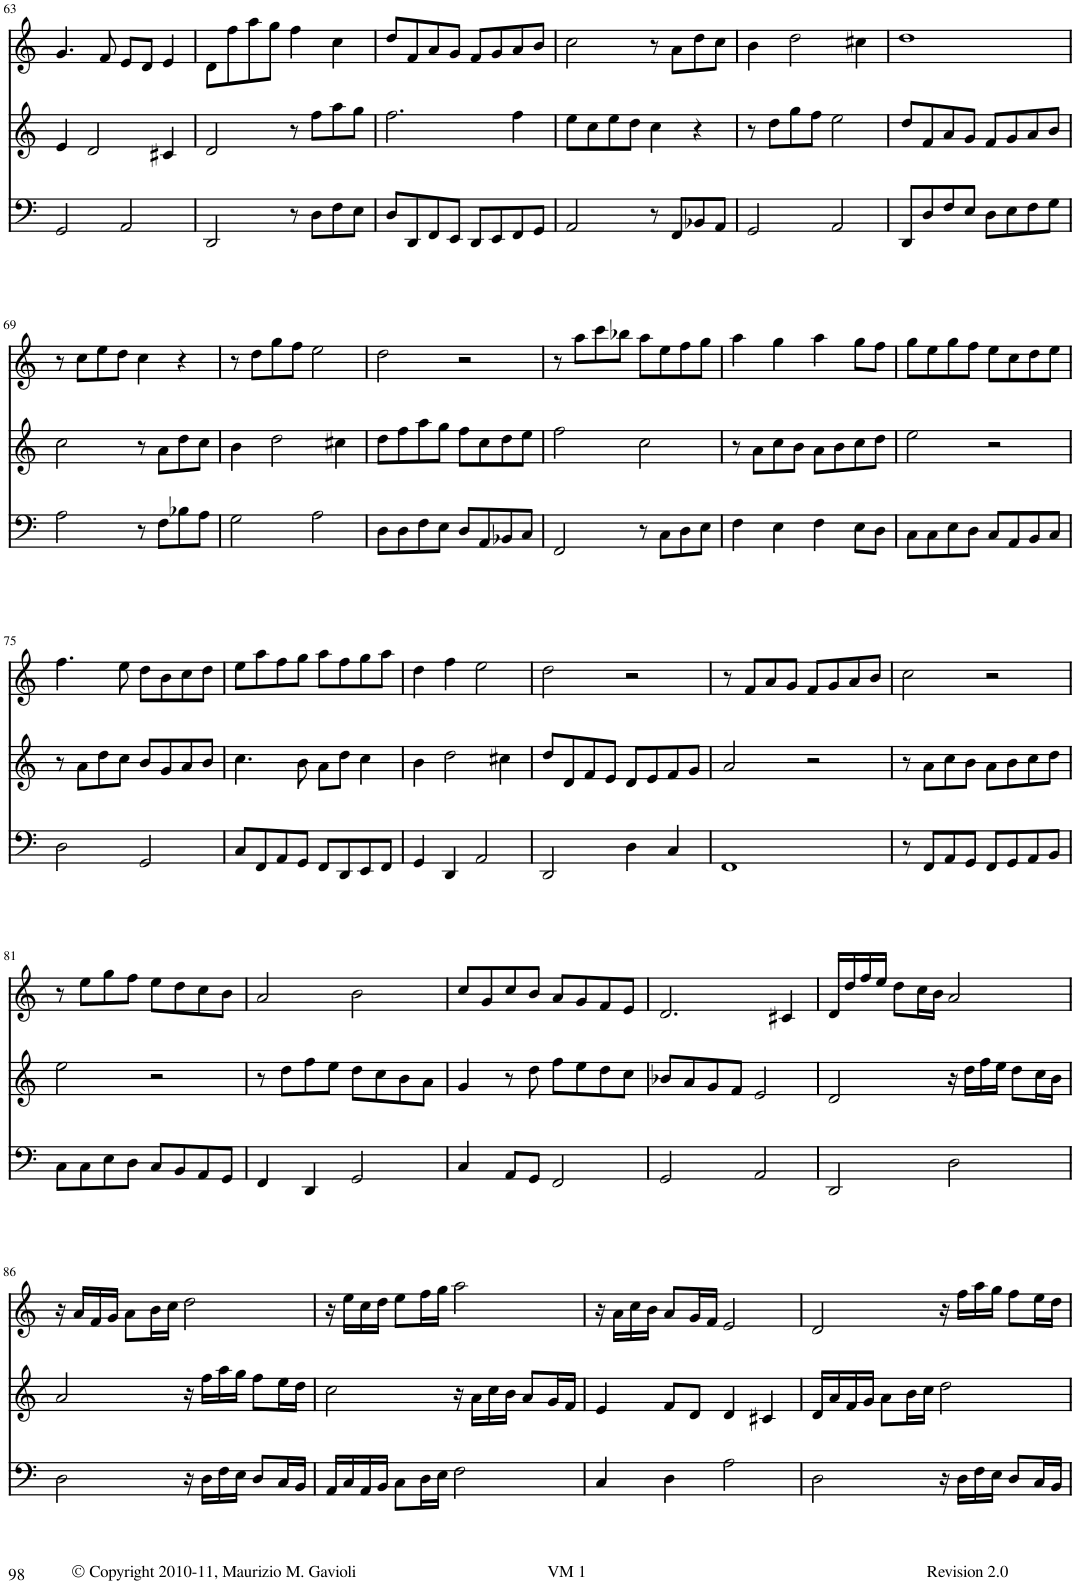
**kern	**kern	**kern
*part3	*part2	*part1
*staff3	*staff2	*staff1
*I"Violoncello	*I"Violin	*I"Violin
*I'Vc	*I'Vln	*I'Vln
!!LO:PB:g=z
*clefF4	*clefG2	*clefG2
*k[]	*k[]	*k[]
*M4/4	*M4/4	*M4/4
*met(c)	*met(c)	*met(c)
=63	=63	=63
2GG/	4e/	4.g/
.	2d/	.
.	.	8f/
2AA/	.	8e/L
.	.	8d/J
.	4c#X/	4e/
=64	=64	=64
2DD/	2d/	8d\L
.	.	8ff\
.	.	8aa\
.	.	8gg\J
8r	8r	4ff\
8D\L	8ff\L	.
8F\	8aa\	4cc\
8E\J	8gg\J	.
=65	=65	=65
8D/L	2.ff\	8dd/L
8DD/	.	8f/
8FF/	.	8a/
8EE/J	.	8g/J
8DD/L	.	8f/L
8EE/	.	8g/
8FF/	4ff\	8a/
8GG/J	.	8b/J
=66	=66	=66
2AA/	8ee\L	2cc\
.	8cc\	.
.	8ee\	.
.	8dd\J	.
8r	4cc\	8r
8FF/L	.	8a\L
8BB-X/	4r	8dd\
8AA/J	.	8cc\J
=67	=67	=67
2GG/	8r	4b\
.	8dd\L	.
.	8gg\	2dd\
.	8ff\J	.
2AA/	2ee\	.
.	.	4cc#X\
=68	=68	=68
8DD/L	8dd/L	1dd
8D/	8f/	.
8F/	8a/	.
8E/J	8g/J	.
8D\L	8f/L	.
8E\	8g/	.
8F\	8a/	.
8G\J	8b/J	.
!!LO:LB:g=z
=69	=69	=69
2A\	2cc\	8r
.	.	8cc\L
.	.	8ee\
.	.	8dd\J
8r	8r	4cc\
8F\L	8a\L	.
8B-X\	8dd\	4r
8A\J	8cc\J	.
=70	=70	=70
2G\	4b\	8r
.	.	8dd\L
.	2dd\	8gg\
.	.	8ff\J
2A\	.	2ee\
.	4cc#X\	.
=71	=71	=71
8D\L	8dd\L	2dd\
8D\	8ff\	.
8F\	8aa\	.
8E\J	8gg\J	.
8D/L	8ff\L	2r
8AA/	8cc\	.
8BB-X/	8dd\	.
8C/J	8ee\J	.
=72	=72	=72
2FF/	2ff\	8r
.	.	8aa\L
.	.	8ccc\
.	.	8bb-X\J
8r	2cc\	8aa\L
8C\L	.	8ee\
8D\	.	8ff\
8E\J	.	8gg\J
=73	=73	=73
4F\	8r	4aa\
.	8a\L	.
4E\	8cc\	4gg\
.	8b\J	.
4F\	8a\L	4aa\
.	8b\	.
8E\L	8cc\	8gg\L
8D\J	8dd\J	8ff\J
=74	=74	=74
8C\L	2ee\	8gg\L
8C\	.	8ee\
8E\	.	8gg\
8D\J	.	8ff\J
8C/L	2r	8ee\L
8AA/	.	8cc\
8BB/	.	8dd\
8C/J	.	8ee\J
!!LO:LB:g=z
=75	=75	=75
2D\	8r	4.ff\
.	8a\L	.
.	8dd\	.
.	8cc\J	8ee\
2GG/	8b/L	8dd\L
.	8g/	8b\
.	8a/	8cc\
.	8b/J	8dd\J
=76	=76	=76
8C/L	4.cc\	8ee\L
8FF/	.	8aa\
8AA/	.	8ff\
8GG/J	8b\	8gg\J
8FF/L	8a\L	8aa\L
8DD/	8dd\J	8ff\
8EE/	4cc\	8gg\
8FF/J	.	8aa\J
=77	=77	=77
4GG/	4b\	4dd\
4DD/	2dd\	4ff\
2AA/	.	2ee\
.	4cc#X\	.
=78	=78	=78
2DD/	8dd/L	2dd\
.	8d/	.
.	8f/	.
.	8e/J	.
4D\	8d/L	2r
.	8e/	.
4C/	8f/	.
.	8g/J	.
=79	=79	=79
1FF	2a/	8r
.	.	8f/L
.	.	8a/
.	.	8g/J
.	2r	8f/L
.	.	8g/
.	.	8a/
.	.	8b/J
=80	=80	=80
8r	8r	2cc\
8FF/L	8a\L	.
8AA/	8cc\	.
8GG/J	8b\J	.
8FF/L	8a\L	2r
8GG/	8b\	.
8AA/	8cc\	.
8BB/J	8dd\J	.
!!LO:LB:g=z
=81	=81	=81
8C\L	2ee\	8r
8C\	.	8ee\L
8E\	.	8gg\
8D\J	.	8ff\J
8C/L	2r	8ee\L
8BB/	.	8dd\
8AA/	.	8cc\
8GG/J	.	8b\J
=82	=82	=82
4FF/	8r	2a/
.	8dd\L	.
4DD/	8ff\	.
.	8ee\J	.
2GG/	8dd\L	2b\
.	8cc\	.
.	8b\	.
.	8a\J	.
=83	=83	=83
4C/	4g/	8cc/L
.	.	8g/
8AA/L	8r	8cc/
8GG/J	8dd\	8b/J
2FF/	8ff\L	8a/L
.	8ee\	8g/
.	8dd\	8f/
.	8cc\J	8e/J
=84	=84	=84
2GG/	8b-X/L	2.d/
.	8a/	.
.	8g/	.
.	8f/J	.
2AA/	2e/	.
.	.	4c#X/
=85	=85	=85
2DD/	2d/	16d/LL
.	.	16dd/
.	.	16ff/
.	.	16ee/JJ
.	.	8dd\L
.	.	16cc\L
.	.	16b\JJ
2D\	16r	2a/
.	16dd\LL	.
.	16ff\	.
.	16ee\JJ	.
.	8dd\L	.
.	16cc\L	.
.	16b\JJ	.
!!LO:LB:g=z
=86	=86	=86
2D\	2a/	16r
.	.	16a/LL
.	.	16f/
.	.	16g/JJ
.	.	8a\L
.	.	16b\L
.	.	16cc\JJ
16r	16r	2dd\
16D\LL	16ff\LL	.
16F\	16aa\	.
16E\JJ	16gg\JJ	.
8D/L	8ff\L	.
16C/L	16ee\L	.
16BB/JJ	16dd\JJ	.
=87	=87	=87
16AA/LL	2cc\	16r
16C/	.	16ee\LL
16AA/	.	16cc\
16BB/JJ	.	16dd\JJ
8C\L	.	8ee\L
16D\L	.	16ff\L
16E\JJ	.	16gg\JJ
2F\	16r	2aa\
.	16a\LL	.
.	16cc\	.
.	16b\JJ	.
.	8a/L	.
.	16g/L	.
.	16f/JJ	.
=88	=88	=88
4C/	4e/	16r
.	.	16a\LL
.	.	16cc\
.	.	16b\JJ
4D\	8f/L	8a/L
.	8d/J	16g/L
.	.	16f/JJ
2A\	4d/	2e/
.	4c#X/	.
=89	=89	=89
2D\	16d/LL	2d/
.	16a/	.
.	16f/	.
.	16g/JJ	.
.	8a\L	.
.	16b\L	.
.	16cc\JJ	.
16r	2dd\	16r
16D\LL	.	16ff\LL
16F\	.	16aa\
16E\JJ	.	16gg\JJ
8D/L	.	8ff\L
16C/L	.	16ee\L
16BB/JJ	.	16dd\JJ
=	=	=
*-	*-	*-
